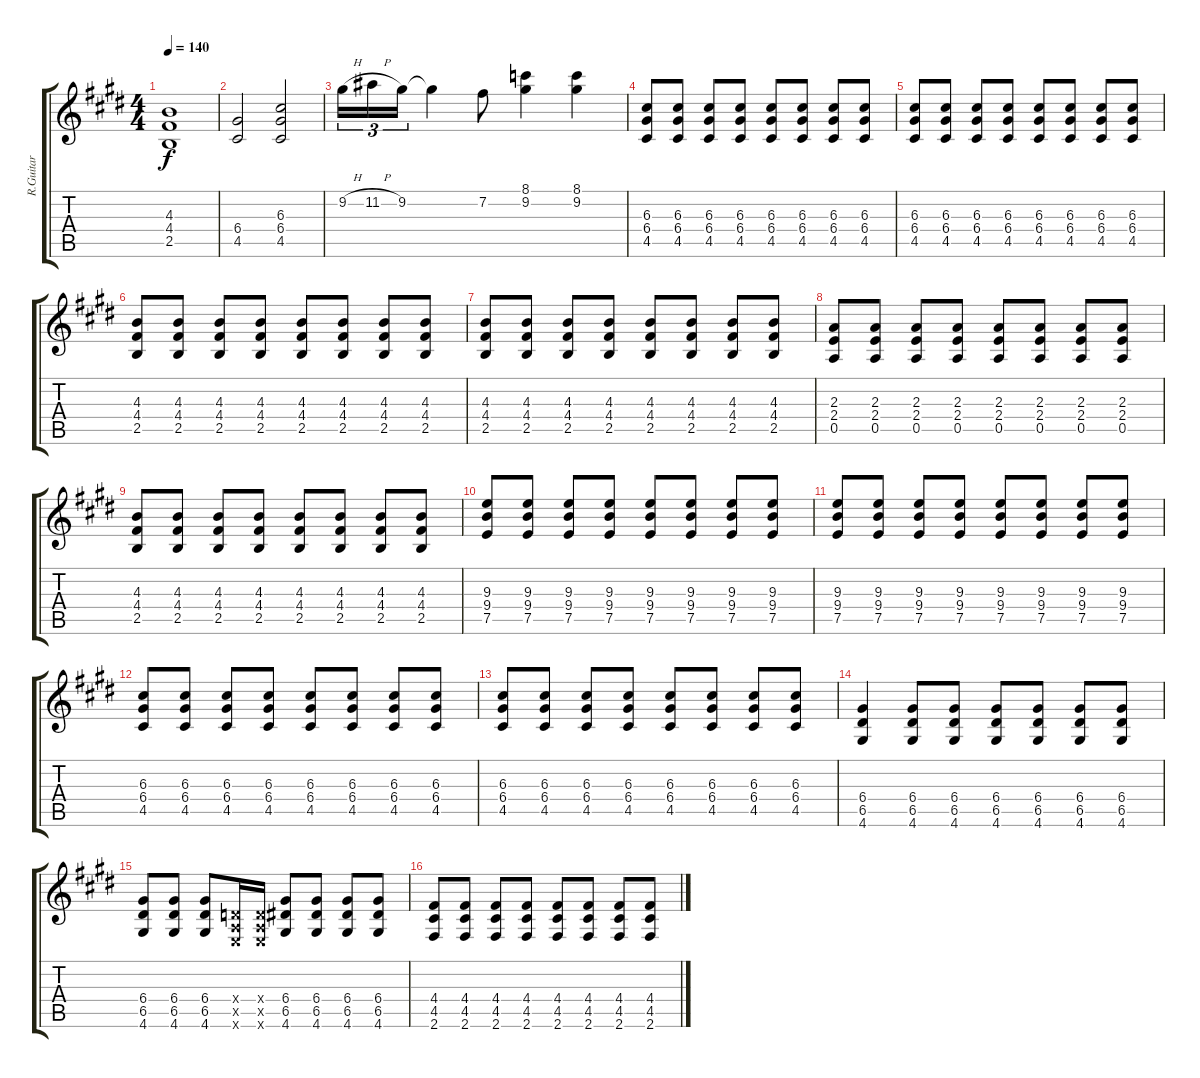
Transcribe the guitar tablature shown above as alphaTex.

\track ("R.Guitar" "R.Guitar") {instrument distortionguitar}
\staff {score tabs}
\tuning (E4 B3 G3 D3 A2 E2) {hide}
\ts (4 4)
\tempo 140
\clef g2
\ks c#minor
(4.3 4.4 2.5).1{dy f} |
(6.4 4.5).2 (6.3 6.4 4.5).2 |
9.2{h}.16{tu (3 2)} 11.2{h}.16{tu (3 2)} 9.2.16{tu (3 2)} 9.2{t}.4 7.2.8 (8.1 9.2).4 (8.1 9.2).4 |
(6.3 6.4 4.5).8 (6.3 6.4 4.5).8 (6.3 6.4 4.5).8 (6.3 6.4 4.5).8 (6.3 6.4 4.5).8 (6.3 6.4 4.5).8 (6.3 6.4 4.5).8 (6.3 6.4 4.5).8 |
(6.3 6.4 4.5).8 (6.3 6.4 4.5).8 (6.3 6.4 4.5).8 (6.3 6.4 4.5).8 (6.3 6.4 4.5).8 (6.3 6.4 4.5).8 (6.3 6.4 4.5).8 (6.3 6.4 4.5).8 |
(4.3 4.4 2.5).8 (4.3 4.4 2.5).8 (4.3 4.4 2.5).8 (4.3 4.4 2.5).8 (4.3 4.4 2.5).8 (4.3 4.4 2.5).8 (4.3 4.4 2.5).8 (4.3 4.4 2.5).8 |
(4.3 4.4 2.5).8 (4.3 4.4 2.5).8 (4.3 4.4 2.5).8 (4.3 4.4 2.5).8 (4.3 4.4 2.5).8 (4.3 4.4 2.5).8 (4.3 4.4 2.5).8 (4.3 4.4 2.5).8 |
(2.3 2.4 0.5).8 (2.3 2.4 0.5).8 (2.3 2.4 0.5).8 (2.3 2.4 0.5).8 (2.3 2.4 0.5).8 (2.3 2.4 0.5).8 (2.3 2.4 0.5).8 (2.3 2.4 0.5).8 |
(4.3 4.4 2.5).8 (4.3 4.4 2.5).8 (4.3 4.4 2.5).8 (4.3 4.4 2.5).8 (4.3 4.4 2.5).8 (4.3 4.4 2.5).8 (4.3 4.4 2.5).8 (4.3 4.4 2.5).8 |
(9.3 9.4 7.5).8 (9.3 9.4 7.5).8 (9.3 9.4 7.5).8 (9.3 9.4 7.5).8 (9.3 9.4 7.5).8 (9.3 9.4 7.5).8 (9.3 9.4 7.5).8 (9.3 9.4 7.5).8 |
(9.3 9.4 7.5).8 (9.3 9.4 7.5).8 (9.3 9.4 7.5).8 (9.3 9.4 7.5).8 (9.3 9.4 7.5).8 (9.3 9.4 7.5).8 (9.3 9.4 7.5).8 (9.3 9.4 7.5).8 |
(6.3 6.4 4.5).8 (6.3 6.4 4.5).8 (6.3 6.4 4.5).8 (6.3 6.4 4.5).8 (6.3 6.4 4.5).8 (6.3 6.4 4.5).8 (6.3 6.4 4.5).8 (6.3 6.4 4.5).8 |
(6.3 6.4 4.5).8 (6.3 6.4 4.5).8 (6.3 6.4 4.5).8 (6.3 6.4 4.5).8 (6.3 6.4 4.5).8 (6.3 6.4 4.5).8 (6.3 6.4 4.5).8 (6.3 6.4 4.5).8 |
(6.4 6.5 4.6).4 (6.4 6.5 4.6).8 (6.4 6.5 4.6).8 (6.4 6.5 4.6).8 (6.4 6.5 4.6).8 (6.4 6.5 4.6).8 (6.4 6.5 4.6).8 |
(6.4 6.5 4.6).8 (6.4 6.5 4.6).8 (6.4 6.5 4.6).8 (0.4{x} 0.5{x} 0.6{x}).16 (0.4{x} 0.5{x} 0.6{x}).16 (6.4 6.5 4.6).8 (6.4 6.5 4.6).8 (6.4 6.5 4.6).8 (6.4 6.5 4.6).8 |
(4.4 4.5 2.6).8 (4.4 4.5 2.6).8 (4.4 4.5 2.6).8 (4.4 4.5 2.6).8 (4.4 4.5 2.6).8 (4.4 4.5 2.6).8 (4.4 4.5 2.6).8 (4.4 4.5 2.6).8
